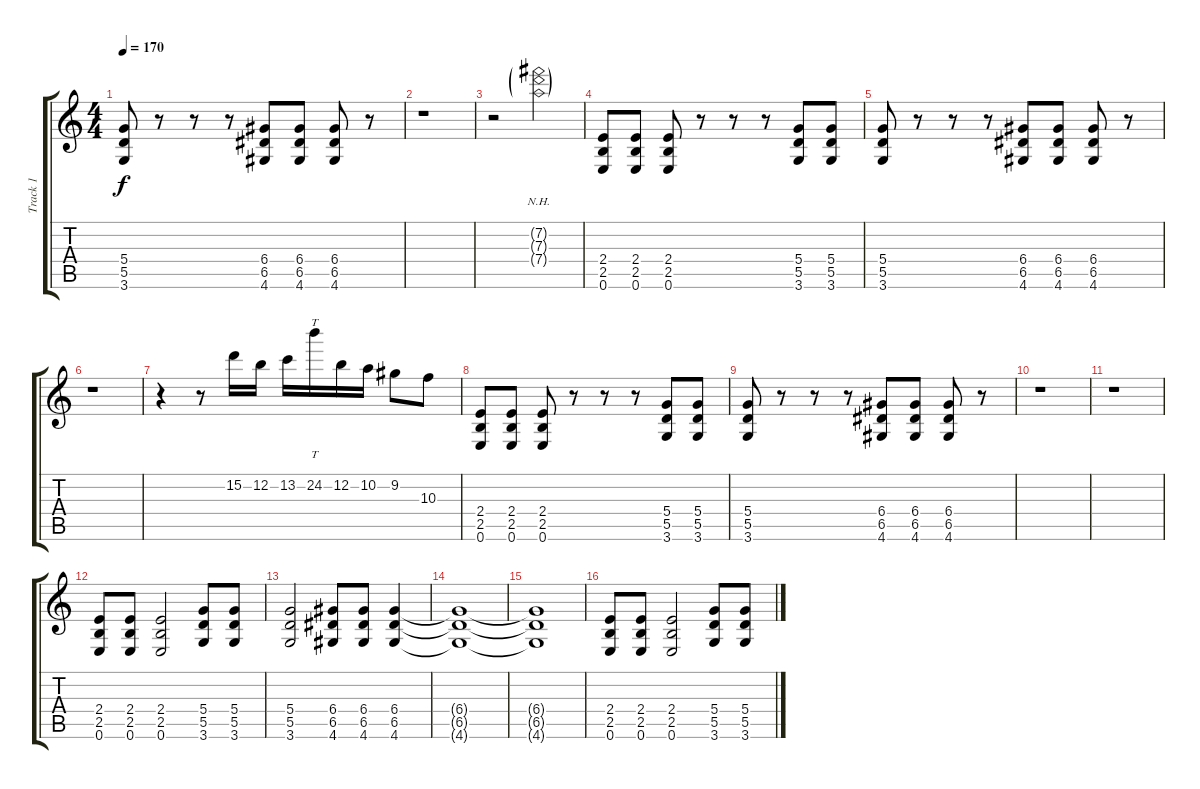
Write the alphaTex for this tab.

\track ("Track 1" "Track 1") {instrument distortionguitar}
\staff {score tabs}
\tuning (E4 B3 G3 D3 A2 E2) {hide}
\ts (4 4)
\tempo 170
\clef g2
\ks c
(5.4 5.5 3.6).8{dy f} r.8 r.8 r.8 (6.4 6.5 4.6).8 (6.4 6.5 4.6).8 (6.4 6.5 4.6).8 r.8 |
r.1 |
r.2 (7.2{nh g} 7.3{nh g} 7.4{nh g}).2 |
(2.4 2.5 0.6).8 (2.4 2.5 0.6).8 (2.4 2.5 0.6).8 r.8 r.8 r.8 (5.4 5.5 3.6).8 (5.4 5.5 3.6).8 |
(5.4 5.5 3.6).8 r.8 r.8 r.8 (6.4 6.5 4.6).8 (6.4 6.5 4.6).8 (6.4 6.5 4.6).8 r.8 |
r.1 |
r.4 r.8 15.2.16 12.2.16 13.2.16 24.2.16{tt} 12.2.16 10.2.16 9.2.8 10.3.8 |
(2.4 2.5 0.6).8 (2.4 2.5 0.6).8 (2.4 2.5 0.6).8 r.8 r.8 r.8 (5.4 5.5 3.6).8 (5.4 5.5 3.6).8 |
(5.4 5.5 3.6).8 r.8 r.8 r.8 (6.4 6.5 4.6).8 (6.4 6.5 4.6).8 (6.4 6.5 4.6).8 r.8 |
r.1 |
r.1 |
(2.4 2.5 0.6).8 (2.4 2.5 0.6).8 (2.4 2.5 0.6).2 (5.4 5.5 3.6).8 (5.4 5.5 3.6).8 |
(5.4 5.5 3.6).2 (6.4 6.5 4.6).8 (6.4 6.5 4.6).8 (6.4 6.5 4.6).4 |
(6.4{t} 6.5{t} 4.6{t}).1 |
(6.4{t} 6.5{t} 4.6{t}).1 |
(2.4 2.5 0.6).8 (2.4 2.5 0.6).8 (2.4 2.5 0.6).2 (5.4 5.5 3.6).8 (5.4 5.5 3.6).8
